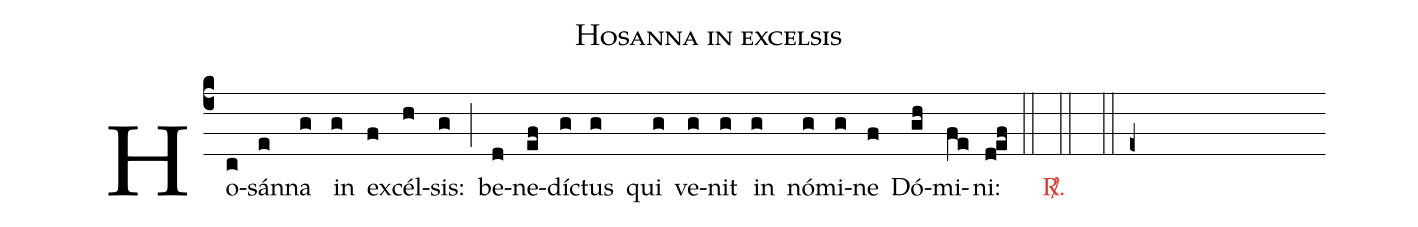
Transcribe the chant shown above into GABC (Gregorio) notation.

name: Hosanna in excelsis;
%%
(c4)

Ho(c)sán(e)na(g) in(g) ex(f)cél(h)sis:(g) (;) be(d)ne(ef)dí(g)ctus(g) qui(g) ve(g)nit(g) in(g) nó(g)mi(g)ne(f) Dó(gh)mi(fe)ni:(d!ef)

(::)

<c><sp>R/</sp>.</c>(::)

(::)

(e+)
